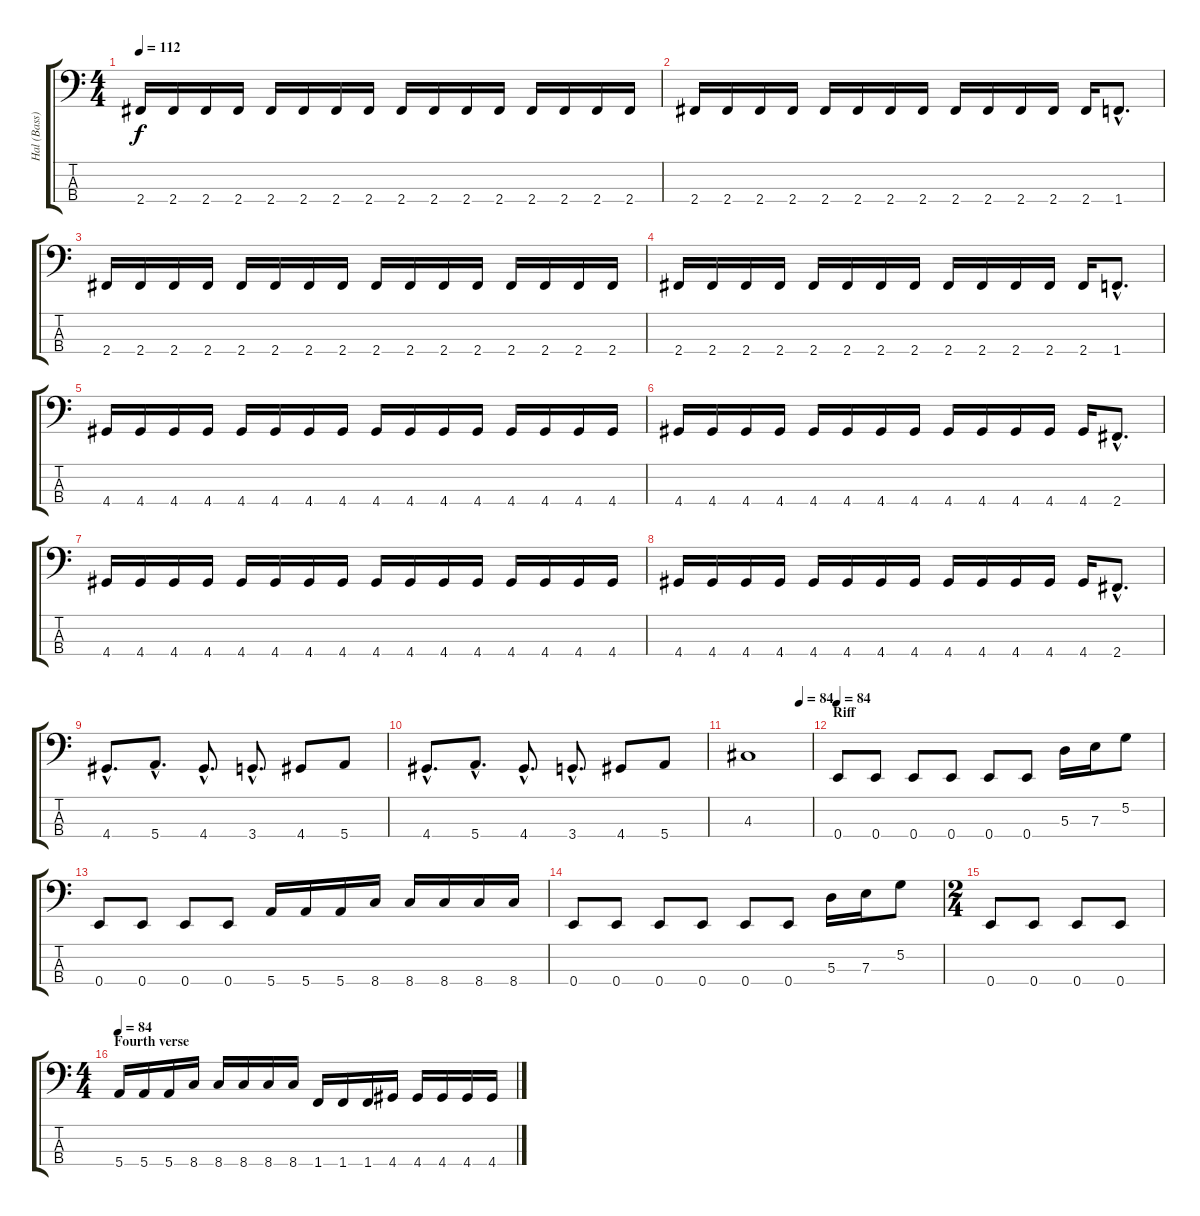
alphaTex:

\track ("Hal (Bass)" "Hal (Bass)") {instrument electricbassfinger}
\staff {score tabs}
\tuning (G2 D2 A1 E1) {hide}
\ts (4 4)
\tempo 112
\clef f4
\ks c
2.4.16{dy f} 2.4.16 2.4.16 2.4.16 2.4.16 2.4.16 2.4.16 2.4.16 2.4.16 2.4.16 2.4.16 2.4.16 2.4.16 2.4.16 2.4.16 2.4.16 |
2.4.16 2.4.16 2.4.16 2.4.16 2.4.16 2.4.16 2.4.16 2.4.16 2.4.16 2.4.16 2.4.16 2.4.16 2.4.16 1.4{hac}.8{d} |
2.4.16 2.4.16 2.4.16 2.4.16 2.4.16 2.4.16 2.4.16 2.4.16 2.4.16 2.4.16 2.4.16 2.4.16 2.4.16 2.4.16 2.4.16 2.4.16 |
2.4.16 2.4.16 2.4.16 2.4.16 2.4.16 2.4.16 2.4.16 2.4.16 2.4.16 2.4.16 2.4.16 2.4.16 2.4.16 1.4{hac}.8{d} |
4.4.16 4.4.16 4.4.16 4.4.16 4.4.16 4.4.16 4.4.16 4.4.16 4.4.16 4.4.16 4.4.16 4.4.16 4.4.16 4.4.16 4.4.16 4.4.16 |
4.4.16 4.4.16 4.4.16 4.4.16 4.4.16 4.4.16 4.4.16 4.4.16 4.4.16 4.4.16 4.4.16 4.4.16 4.4.16 2.4{hac}.8{d} |
4.4.16 4.4.16 4.4.16 4.4.16 4.4.16 4.4.16 4.4.16 4.4.16 4.4.16 4.4.16 4.4.16 4.4.16 4.4.16 4.4.16 4.4.16 4.4.16 |
4.4.16 4.4.16 4.4.16 4.4.16 4.4.16 4.4.16 4.4.16 4.4.16 4.4.16 4.4.16 4.4.16 4.4.16 4.4.16 2.4{hac}.8{d} |
4.4{hac}.8{d} 5.4{hac}.8{d} 4.4{hac}.8{d} 3.4{hac}.8{d} 4.4.8 5.4.8 |
4.4{hac}.8{d} 5.4{hac}.8{d} 4.4{hac}.8{d} 3.4{hac}.8{d} 4.4.8 5.4.8 |
\tempo (84 0.8125)
4.3.1 |
\section ("" "Riff")
\tempo 84
0.4.8 0.4.8 0.4.8 0.4.8 0.4.8 0.4.8 5.3.16 7.3.16 5.2.8 |
0.4.8 0.4.8 0.4.8 0.4.8 5.4.16 5.4.16 5.4.16 8.4.16 8.4.16 8.4.16 8.4.16 8.4.16 |
0.4.8 0.4.8 0.4.8 0.4.8 0.4.8 0.4.8 5.3.16 7.3.16 5.2.8 |
\ts (2 4)
0.4.8 0.4.8 0.4.8 0.4.8 |
\ts (4 4)
\section ("" "Fourth verse")
\tempo 84
5.4.16 5.4.16 5.4.16 8.4.16 8.4.16 8.4.16 8.4.16 8.4.16 1.4.16 1.4.16 1.4.16 4.4.16 4.4.16 4.4.16 4.4.16 4.4.16
